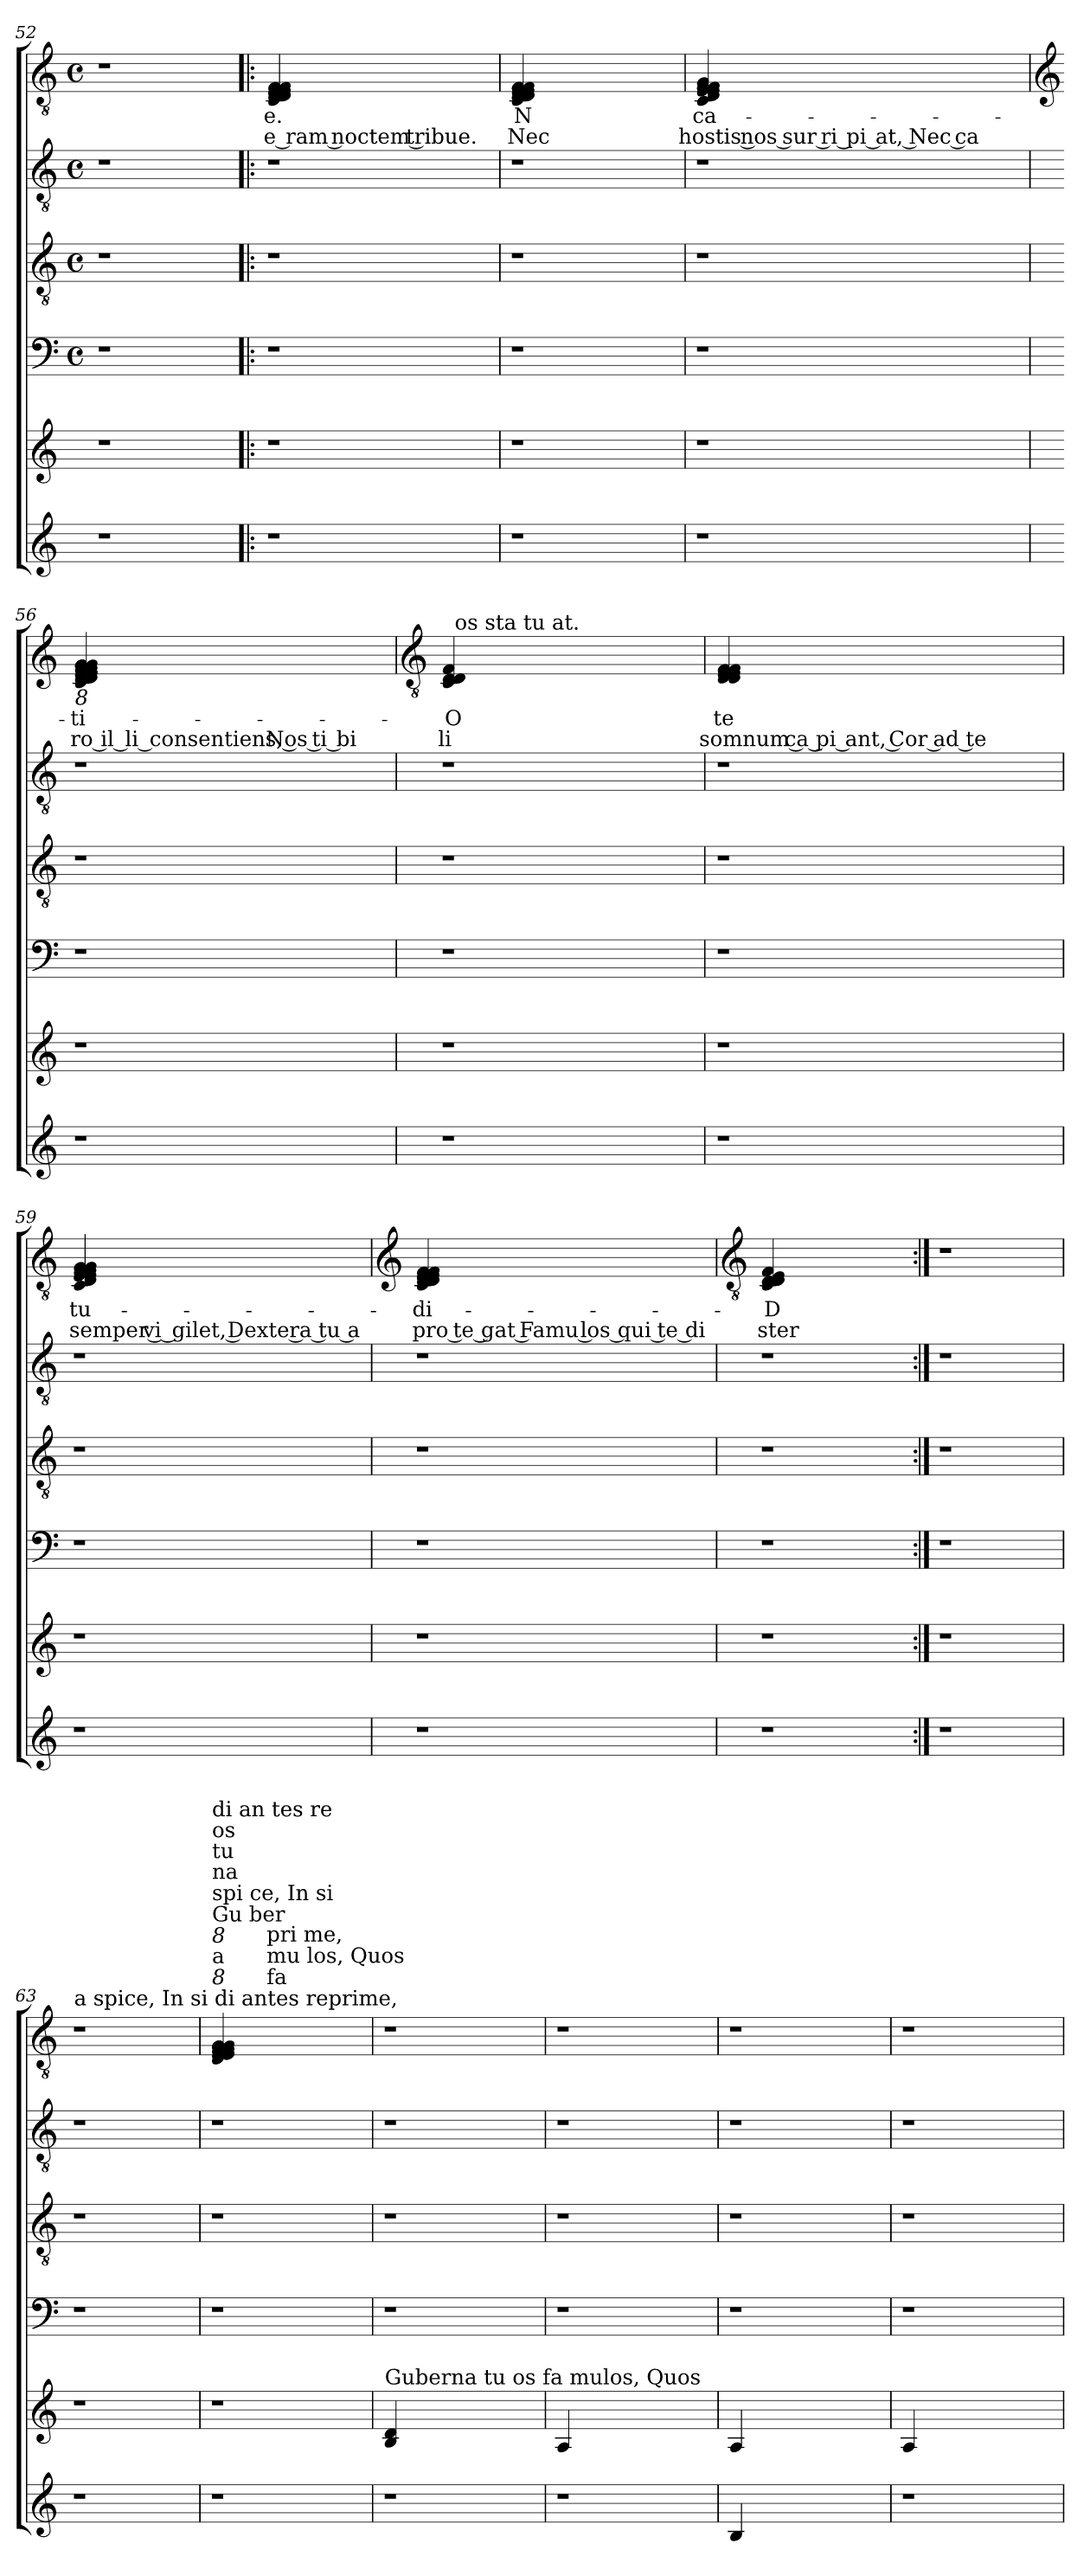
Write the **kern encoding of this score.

**kern	**kern	**kern	**kern	**kern	**kern	**text	**text
*part6	*part5	*part4	*part3	*part2	*part1	*part1	*part1
*staff6	*staff5	*staff4	*staff3	*staff2	*staff1	*staff1	*staff1
!!LO:LB:g=z
*clefG2	*clefG2	*clefF4	*clefGv2	*clefGv2	*clefGv2	*	*
*k[]	*k[]	*k[]	*k[]	*k[]	*k[]	*	*
*C:	*C:	*C:	*C:	*C:	*C:	*	*
*	*	*M4/4	*M4/4	*M4/4	*M4/4	*	*
*	*	*met(c)	*met(c)	*met(c)	*met(c)	*	*
=52	=52	=52	=52	=52	=52	=52	=52
1r	1r	1r	1r	1r	1r	.	.
!!LO:LB:g=z
=53!|:	=53!|:	=53!|:	=53!|:	=53!|:	=53!|:	=53!|:	=53!|:
!	!	!	!	!	!	!LO:LY:b	!LO:LY:b
1r	1r	1r	1r	1r	4C/ 4D/ 4D/ 4D/ 4E/ 4E/ 4E/ 4F/ 4F/	-e.	e ram noctem tribue.
.	.	.	.	.	2.ryy	.	.
!!LO:PB:g=z
=54	=54	=54	=54	=54	=54	=54	=54
!	!	!	!	!	!	!LO:LY:b:rj	!LO:LY:b:rj
1r	1r	1r	1r	1r	4C/ 4D/ 4D/ 4D/ 4D/ 4D/ 4E/ 4E/ 4F/ 4F/ 4F/	N	Nec
.	.	.	.	.	2.ryy	.	.
!!LO:LB:g=z
=55	=55	=55	=55	=55	=55	=55	=55
!	!	!	!	!	!	!LO:LY:b	!LO:LY:b
1r	1r	1r	1r	1r	4C/ 4D/ 4E/ 4E/ 4F/ 4F/ 4F/ 4F/ 4G/	ca-	hostis nos sur ri pi at, Nec ca
.	.	.	.	.	2.ryy	.	.
!!LO:LB:g=z
=56	=56	=56	=56	=56	=56	=56	=56
*	*	*	*	*	*clefG2	*	*
!	!	!	!	!	!LO:TX:b:i:t=8	!	!
!	!	!	!	!	!	!LO:LY:b	!LO:LY:b
1r	1r	1r	1r	1r	4c/ 4d/ 4d/ 4e/ 4e/ 4e/ 4f/ 4f/ 4g/ 4g/ 4g/	ti-	ro il li consentiens, Nos ti bi
.	.	.	.	.	2.ryy	.	.
!!LO:LB:g=z
=57	=57	=57	=57	=57	=57	=57	=57
*	*	*	*	*	*clefGv2	*	*
!	!	!	!	!	!LO:TX:a:t=re	!	!
!	!	!	!	!	!LO:TX:a:t=reos statuat.	!	!
!	!	!	!	!	!	!LO:LY:b:rj	!LO:LY:b:rj
*	*	*	*	*	*^	*	*
1r	1r	1r	1r	1r	4C/ 4D/ 4D/ 4D/ 4F/	64ryy	O	li
!	!	!	!	!	!	!LO:TX:a:t=os sta tu at.	!	!
.	.	.	.	.	.	2ryy	.	.
.	.	.	.	.	2.ryy	.	.	.
.	.	.	.	.	.	4ryy	.	.
.	.	.	.	.	.	8...ryy	.	.
!!LO:LB:g=z
=58	=58	=58	=58	=58	=58	=58	=58	=58
!	!	!	!	!	!	!	!LO:LY:b	!LO:LY:b
*	*	*	*	*	*v	*v	*	*
1r	1r	1r	1r	1r	4D/ 4D/ 4E/ 4E/ 4F/ 4F/ 4F/ 4F/	te	somnum ca pi ant, Cor ad te
.	.	.	.	.	2.ryy	.	.
!!LO:LB:g=z
=59	=59	=59	=59	=59	=59	=59	=59
!	!	!	!	!	!	!LO:LY:b	!LO:LY:b
1r	1r	1r	1r	1r	4C/ 4D/ 4E/ 4E/ 4E/ 4F/ 4F/ 4G/ 4G/ 4G/	tu-	semper vi gilet, Dexte ra tu a
.	.	.	.	.	2.ryy	.	.
!!LO:LB:g=z
=60	=60	=60	=60	=60	=60	=60	=60
*	*	*	*	*	*clefG2	*	*
!	!	!	!	!	!	!LO:LY:b	!LO:LY:b
1r	1r	1r	1r	1r	4c/ 4d/ 4d/ 4d/ 4e/ 4e/ 4e/ 4f/ 4f/ 4f/	di-	pro te gat Famu los qui te di
.	.	.	.	.	2.ryy	.	.
!!LO:PB:g=z
=61	=61	=61	=61	=61	=61	=61	=61
*	*	*	*	*	*clefGv2	*	*
!	!	!	!	!	!	!LO:LY:b:rj	!LO:LY:b:rj
1r	1r	1r	1r	1r	4C/ 4D/ 4D/ 4D/ 4D/ 4E/ 4F/	-D	ster
.	.	.	.	.	2.ryy	.	.
!!LO:LB:g=z
=62:|!	=62:|!	=62:|!	=62:|!	=62:|!	=62:|!	=62:|!	=62:|!
1r	1r	1r	1r	1r	1r	.	.
!!LO:LB:g=z
=63	=63	=63	=63	=63	=63	=63	=63
!	!	!	!	!	!LO:TX:a:t=a spice, In si di antes reprime,	!	!
1r	1r	1r	1r	1r	1r	.	.
!!LO:LB:g=z
=64	=64	=64	=64	=64	=64	=64	=64
!	!	!	!	!	!LO:TX:a:i:t=8	!	!
!	!	!	!	!	!LO:TX:t=a	!	!
!	!	!	!	!	!LO:TX:a:i:t=8	!	!
!	!	!	!	!	!LO:TX:t=Gu   ber	!	!
!	!	!	!	!	!LO:TX:a:t=spi ce,   In   si	!	!
!	!	!	!	!	!LO:TX:a:t=na	!	!
!	!	!	!	!	!LO:TX:a:t=tu	!	!
!	!	!	!	!	!LO:TX:a:t=os	!	!
!	!	!	!	!	!LO:TX:a:t=di   an tes   re	!	!
1r	1r	1r	1r	1r	4D/ 4E/ 4E/ 4E/ 4F/ 4F/ 4G/ 4G/ 4G/	.	.
!	!	!	!	!	!LO:TX:a:t=fa	!	!
!	!	!	!	!	!LO:TX:a:t=mu   los, Quos	!	!
!	!	!	!	!	!LO:TX:a:t=pri me,	!	!
.	.	.	.	.	2.ryy	.	.
!!LO:LB:g=z
=65	=65	=65	=65	=65	=65	=65	=65
!	!LO:TX:a:t=Guberna tu os   fa mulos, Quos	!	!	!	!	!	!
!	!LO:N:n=1:head=solid	!	!	!	!	!	!
!	!LO:N:n=2:head=solid	!	!	!	!	!	!
1r	4B/ 4d/	1r	1r	1r	1r	.	.
.	2.ryy	.	.	.	.	.	.
=66	=66	=66	=66	=66	=66	=66	=66
!	!LO:N:head=solid	!	!	!	!	!	!
1r	4A/	1r	1r	1r	1r	.	.
.	2.ryy	.	.	.	.	.	.
=67	=67	=67	=67	=67	=67	=67	=67
!LO:N:head=solid	!LO:N:head=solid	!	!	!	!	!	!
4B/	4A/	1r	1r	1r	1r	.	.
2.ryy	2.ryy	.	.	.	.	.	.
=68	=68	=68	=68	=68	=68	=68	=68
!	!LO:N:head=solid	!	!	!	!	!	!
1r	4A/	1r	1r	1r	1r	.	.
.	2.ryy	.	.	.	.	.	.
=	=	=	=	=	=	=	=
*-	*-	*-	*-	*-	*-	*-	*-
